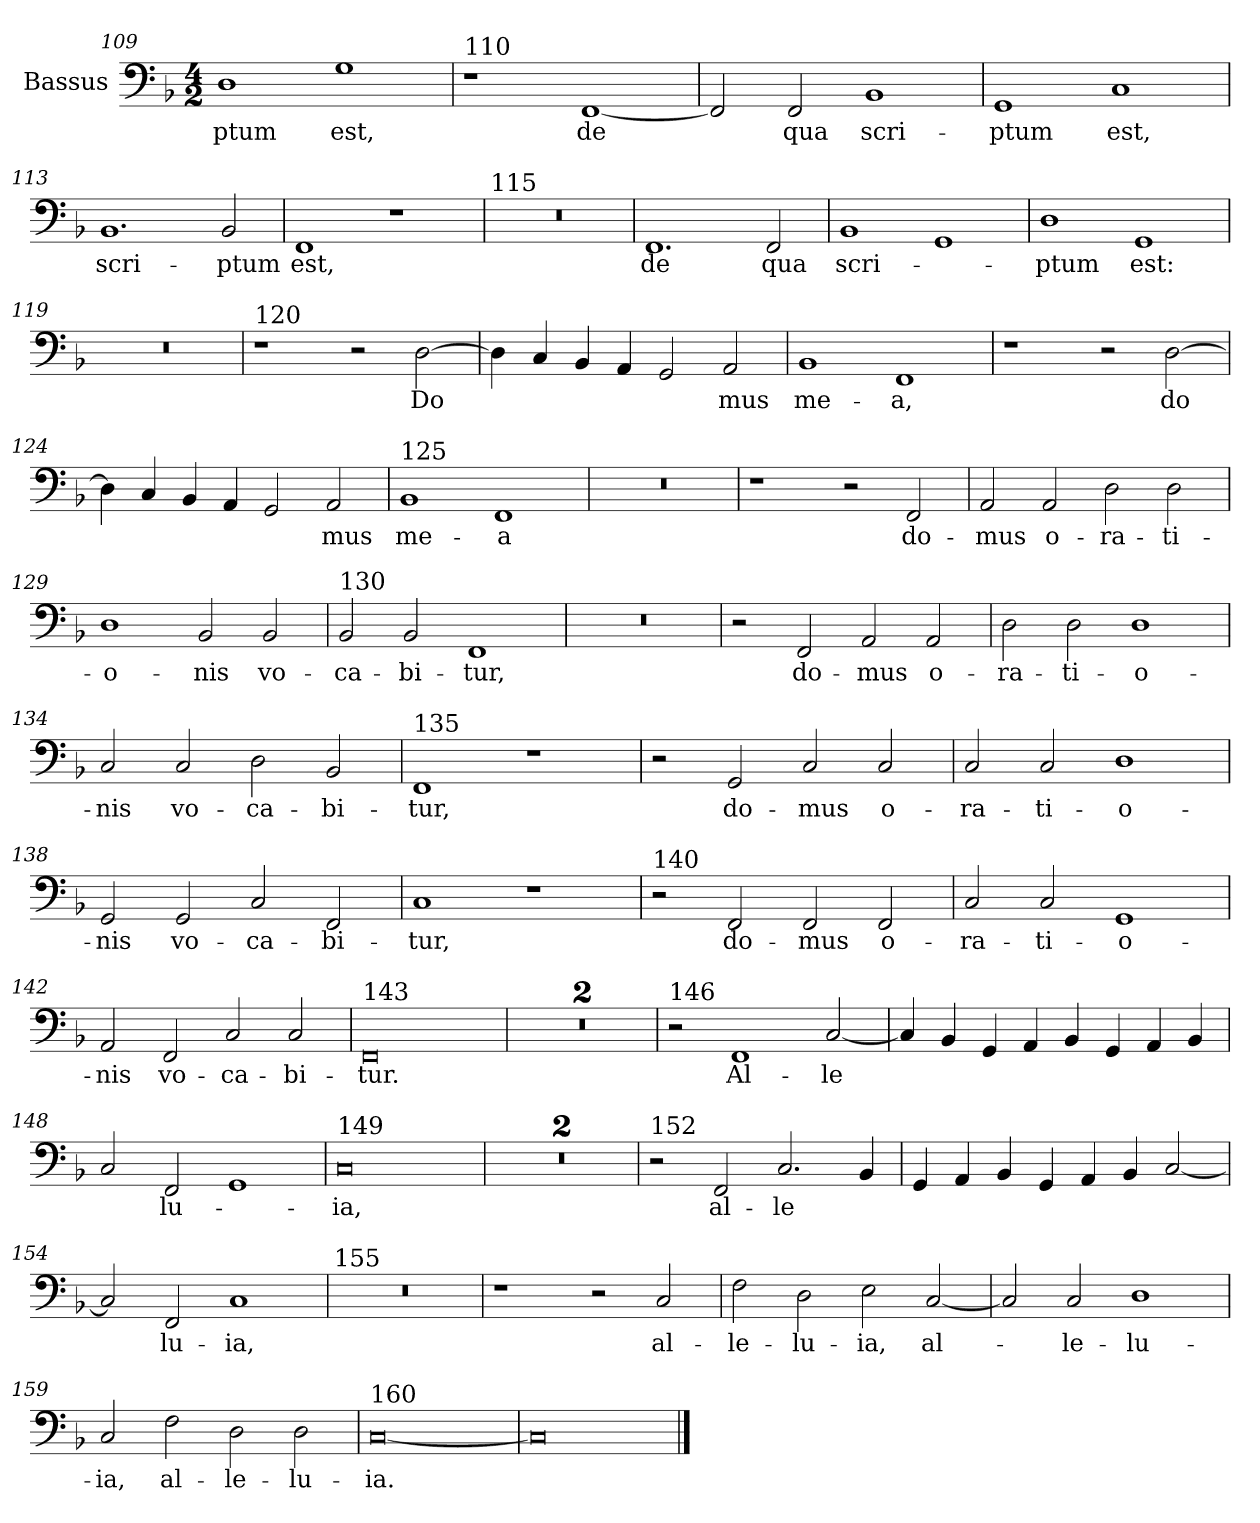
**kern	**text
*part1	*part1
*staff1	*staff1
*I"Bassus	*
*clefF4	*
*k[b-]	*
*M4/2	*
=109	=109
!	!LO:LY:b
1D	ptum
!	!LO:LY:b
1G	est,
=110	=110
!LO:TX:a:t=110	!
1r	.
!	!LO:LY:b
[1FF	de
=111	=111
2FF/]	.
!	!LO:LY:b
2FF/	qua
!	!LO:LY:b
1BB-	scri-
=112	=112
!	!LO:LY:b
1GG	ptum
!	!LO:LY:b
1C	est,
=113	=113
!	!LO:LY:b
1.BB-	scri-
!	!LO:LY:b
2BB-/	ptum
!!LO:LB:g=z
=114	=114
!	!LO:LY:b
1FF	est,
1r	.
=115	=115
!LO:TX:a:t=115	!
0r	.
=116	=116
!	!LO:LY:b
1.FF	de
!	!LO:LY:b
2FF/	qua
=117	=117
!	!LO:LY:b
1BB-	scri-
1GG	.
=118	=118
!	!LO:LY:b
1D	ptum
!	!LO:LY:b
1GG	est:
=119	=119
0r	.
!!LO:LB:g=z
=120	=120
!LO:TX:a:t=120	!
1r	.
2r	.
!	!LO:LY:b
[2D\	Do-
!!LO:LB:g=z
=121	=121
!	!LO:LY:b
4D\]	-
4C/	.
!	!LO:LY:b
4BB-/	-
4AA/	.
!	!LO:LY:b
2GG/	-
!	!LO:LY:b
2AA/	mus
=122	=122
!	!LO:LY:b
1BB-	me-
!	!LO:LY:b
1FF	a,
=123	=123
1r	.
2r	.
!	!LO:LY:b
[2D\	do-
=124	=124
4D\]	.
!	!LO:LY:b
4C/	-
4BB-/	.
4AA/	.
2GG/	.
!	!LO:LY:b
2AA/	mus
!!LO:PB:g=z
=125	=125
!LO:TX:a:t=125	!
!	!LO:LY:b
1BB-	me-
!	!LO:LY:b
1FF	a
=126	=126
0r	.
=127	=127
1r	.
2r	.
!	!LO:LY:b
2FF/	do-
=128	=128
!	!LO:LY:b
2AA/	mus
!	!LO:LY:b
2AA/	o-
!	!LO:LY:b
2D\	ra-
!	!LO:LY:b
2D\	ti-
=129	=129
!	!LO:LY:b
1D	o-
!	!LO:LY:b
2BB-/	nis
!	!LO:LY:b
2BB-/	vo-
!!LO:LB:g=z
=130	=130
!LO:TX:a:t=130	!
!	!LO:LY:b
2BB-/	ca-
!	!LO:LY:b
2BB-/	bi-
!	!LO:LY:b
1FF	tur,
=131	=131
0r	.
=132	=132
2r	.
!	!LO:LY:b
2FF/	do-
!	!LO:LY:b
2AA/	mus
!	!LO:LY:b
2AA/	o-
=133	=133
!	!LO:LY:b
2D\	ra-
!	!LO:LY:b
2D\	ti-
!	!LO:LY:b
1D	o-
=134	=134
!	!LO:LY:b
2C/	nis
!	!LO:LY:b
2C/	vo-
!	!LO:LY:b
2D\	ca-
!	!LO:LY:b
2BB-/	bi-
!!LO:LB:g=z
=135	=135
!LO:TX:a:t=135	!
!	!LO:LY:b
1FF	tur,
1r	.
=136	=136
2r	.
!	!LO:LY:b
2GG/	do-
!	!LO:LY:b
2C/	mus
!	!LO:LY:b
2C/	o-
=137	=137
!	!LO:LY:b
2C/	ra-
!	!LO:LY:b
2C/	ti-
!	!LO:LY:b
1D	o-
=138	=138
!	!LO:LY:b
2GG/	nis
!	!LO:LY:b
2GG/	vo-
!	!LO:LY:b
2C/	ca-
!	!LO:LY:b
2FF/	bi-
=139	=139
!	!LO:LY:b
1C	tur,
1r	.
!!LO:PB:g=z
=140	=140
!LO:TX:a:t=140	!
2r	.
!	!LO:LY:b
2FF/	do-
!	!LO:LY:b
2FF/	mus
!	!LO:LY:b
2FF/	o-
=141	=141
!	!LO:LY:b
2C/	ra-
!	!LO:LY:b
2C/	ti-
!	!LO:LY:b
1GG	o-
=142	=142
!	!LO:LY:b
2AA/	nis
!	!LO:LY:b
2FF/	vo-
!	!LO:LY:b
2C/	ca-
!	!LO:LY:b
2C/	bi-
=143	=143
!LO:TX:a:t=143	!
!	!LO:LY:b
0FF	tur.
=144	=144
0r	.
=145	=145
0r	.
!!LO:LB:g=z
=146	=146
!LO:TX:a:t=146	!
2r	.
!	!LO:LY:b
1FF	Al-
!	!LO:LY:b
[2C/	le-
=147	=147
4C/]	.
!	!LO:LY:b
4BB-/	-
4GG/	.
4AA/	.
4BB-/	.
4GG/	.
!	!LO:LY:b
4AA/	-
4BB-/	.
=148	=148
!	!LO:LY:b
2C/	-
!	!LO:LY:b
2FF/	lu-
1GG	.
=149	=149
!LO:TX:a:t=149	!
!	!LO:LY:b
0C	ia,
=150	=150
0r	.
=151	=151
0r	.
!!LO:LB:g=z
=152	=152
!LO:TX:a:t=152	!
2r	.
!	!LO:LY:b
2FF/	al-
!	!LO:LY:b
2.C/	le-
4BB-/	.
=153	=153
!	!LO:LY:b
4GG/	-
4AA/	.
4BB-/	.
4GG/	.
4AA/	.
!	!LO:LY:b
4BB-/	-
[2C/	.
=154	=154
2C/]	.
!	!LO:LY:b
2FF/	lu-
!	!LO:LY:b
1C	ia,
=155	=155
!LO:TX:a:t=155	!
0r	.
=156	=156
1r	.
2r	.
!	!LO:LY:b
2C/	al-
!!LO:LB:g=z
=157	=157
!	!LO:LY:b
2F\	le-
!	!LO:LY:b
2D\	lu-
!	!LO:LY:b
2E\	ia,
!	!LO:LY:b
[2C/	al-
=158	=158
2C/]	.
!	!LO:LY:b
2C/	le-
!	!LO:LY:b
1D	lu-
=159	=159
!	!LO:LY:b
2C/	ia,
!	!LO:LY:b
2F\	al-
!	!LO:LY:b
2D\	le-
!	!LO:LY:b
2D\	lu-
=160	=160
!LO:TX:a:t=160	!
!	!LO:LY:b
[0C	ia.
=161	=161
0C]	.
==	==
*-	*-
